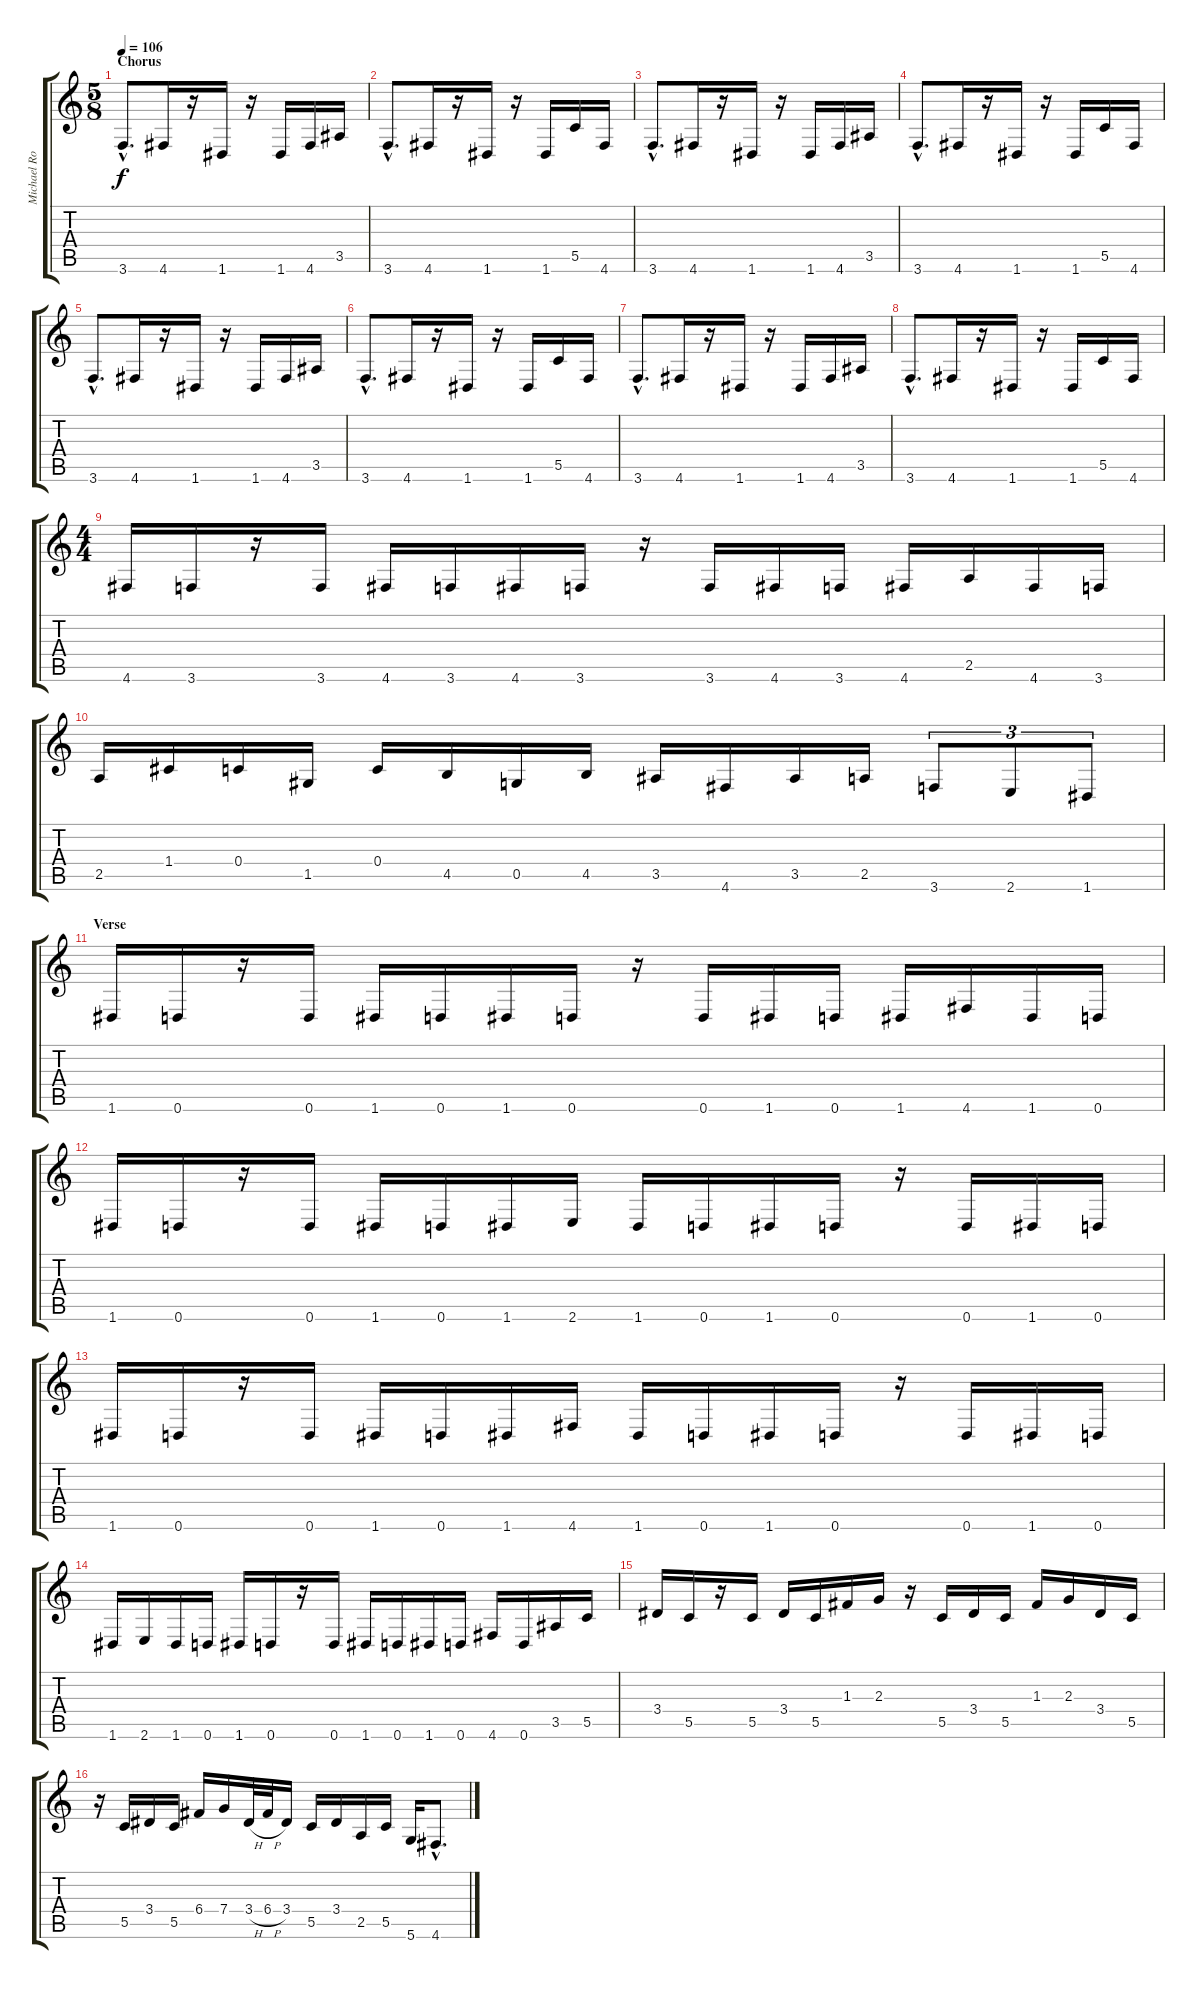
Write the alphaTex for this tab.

\track ("Michael Romeo" "Michael Ro") {instrument distortionguitar}
\staff {score tabs}
\tuning (D4 A3 F3 C3 G2 D2) {hide}
\ts (5 8)
\section ("" "Chorus")
\tempo 106
\clef g2
\ks c
3.6{hac}.8{d dy f} 4.6.16 r.16 1.6.16 r.16 1.6.16 4.6.16 3.5.16 |
3.6{hac}.8{d} 4.6.16 r.16 1.6.16 r.16 1.6.16 5.5.16 4.6.16 |
3.6{hac}.8{d} 4.6.16 r.16 1.6.16 r.16 1.6.16 4.6.16 3.5.16 |
3.6{hac}.8{d} 4.6.16 r.16 1.6.16 r.16 1.6.16 5.5.16 4.6.16 |
3.6{hac}.8{d} 4.6.16 r.16 1.6.16 r.16 1.6.16 4.6.16 3.5.16 |
3.6{hac}.8{d} 4.6.16 r.16 1.6.16 r.16 1.6.16 5.5.16 4.6.16 |
3.6{hac}.8{d} 4.6.16 r.16 1.6.16 r.16 1.6.16 4.6.16 3.5.16 |
3.6{hac}.8{d} 4.6.16 r.16 1.6.16 r.16 1.6.16 5.5.16 4.6.16 |
\ts (4 4)
4.6.16 3.6.16 r.16 3.6.16 4.6.16 3.6.16 4.6.16 3.6.16 r.16 3.6.16 4.6.16 3.6.16 4.6.16 2.5.16 4.6.16 3.6.16 |
2.5.16 1.4.16 0.4.16 1.5.16 0.4.16 4.5.16 0.5.16 4.5.16 3.5.16 4.6.16 3.5.16 2.5.16 3.6.8{tu (3 2)} 2.6.8{tu (3 2)} 1.6.8{tu (3 2)} |
\section ("" "Verse")
1.6.16 0.6.16 r.16 0.6.16 1.6.16 0.6.16 1.6.16 0.6.16 r.16 0.6.16 1.6.16 0.6.16 1.6.16 4.6.16 1.6.16 0.6.16 |
1.6.16 0.6.16 r.16 0.6.16 1.6.16 0.6.16 1.6.16 2.6.16 1.6.16 0.6.16 1.6.16 0.6.16 r.16 0.6.16 1.6.16 0.6.16 |
1.6.16 0.6.16 r.16 0.6.16 1.6.16 0.6.16 1.6.16 4.6.16 1.6.16 0.6.16 1.6.16 0.6.16 r.16 0.6.16 1.6.16 0.6.16 |
1.6.16 2.6.16 1.6.16 0.6.16 1.6.16 0.6.16 r.16 0.6.16 1.6.16 0.6.16 1.6.16 0.6.16 4.6.16 0.6.16 3.5.16 5.5.16 |
3.4.16 5.5.16 r.16 5.5.16 3.4.16 5.5.16 1.3.16 2.3.16 r.16 5.5.16 3.4.16 5.5.16 1.3.16 2.3.16 3.4.16 5.5.16 |
r.16 5.5.16 3.4.16 5.5.16 6.4.16 7.4.16 3.4{h}.32 6.4{h}.32 3.4.16 5.5.16 3.4.16 2.5.16 5.5.16 5.6.16 4.6{hac}.8{d}
